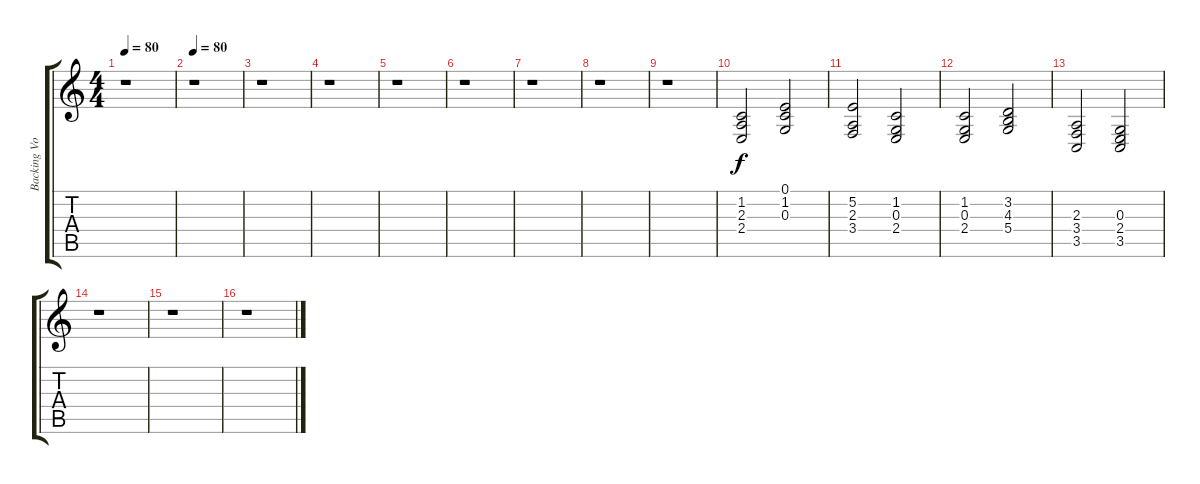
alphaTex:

\track ("Backing Vocals" "Backing Vo") {instrument flute}
\staff {score tabs}
\tuning (E4 B3 G3 D3 A2 E2) {hide}
\ts (4 4)
\tempo 80
\clef g2
\ks c
r.1{dy f} |
\tempo 80
r.1 |
r.1 |
r.1 |
r.1 |
r.1 |
r.1 |
r.1 |
r.1 |
(1.2 2.3 2.4).2 (0.1 1.2 0.3).2 |
(5.2 2.3 3.4).2 (1.2 0.3 2.4).2 |
(1.2 0.3 2.4).2 (3.2 4.3 5.4).2 |
(2.3 3.4 3.5).2 (0.3 2.4 3.5).2 |
r.1 |
r.1 |
r.1
